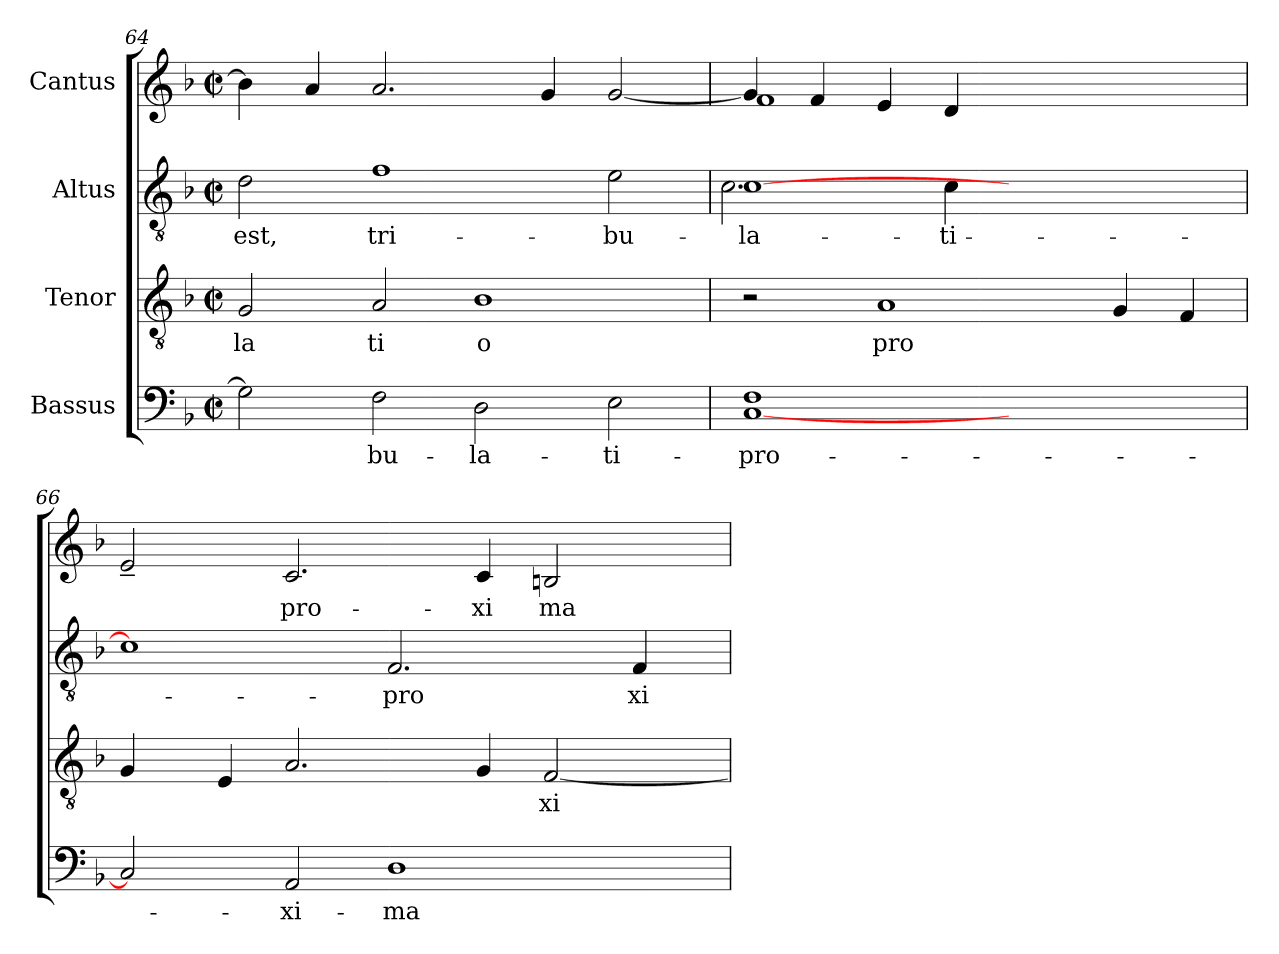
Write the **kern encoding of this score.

**kern	**text	**kern	**text	**kern	**text	**kern	**text
*part4	*part4	*part3	*part3	*part2	*part2	*part1	*part1
*staff4	*staff4	*staff3	*staff3	*staff2	*staff2	*staff1	*staff1
*I"Bassus	*	*I"Tenor	*	*I"Altus	*	*I"Cantus	*
*clefF4	*	*clefGv2	*	*clefGv2	*	*clefG2	*
*k[b-]	*	*k[b-]	*	*k[b-]	*	*k[b-]	*
*F:	*	*F:	*	*F:	*	*F:	*
*M2/2	*	*M2/2	*	*M2/2	*	*M2/2	*
*met(c|)	*	*met(c|)	*	*met(c|)	*	*met(c|)	*
=64	=64	=64	=64	=64	=64	=64	=64
!	!	!	!LO:LY:b:cj	!	!LO:LY:b:cj	!	!
2G\]	.	2G/	la	2d\	est,	4b-\]	.
.	.	.	.	.	.	4a/	.
!	!LO:LY:b:cj	!	!LO:LY:b:cj	!	!LO:LY:b:cj	!	!
2F\	-bu-	2A/	ti	1f	tri-	2.a/	.
!	!LO:LY:b:cj	!	!LO:LY:b:cj	!	!	!	!
2D\	-la-	1B-	o	.	.	.	.
.	.	.	.	.	.	4g/	.
!	!LO:LY:b:cj	!	!	!	!LO:LY:b:cj	!	!
2E\	-ti-	.	.	2e\	-bu-	[<2g/	.
=65	=65	=65	=65	=65	=65	=65	=65
!	!LO:LY:b:cj	!	!	!	!LO:LY:b:rj	!	!
*	*	*	*	*^	*	*	*
!	!	!	!	!	!	!LO:LY:b:cj	!	!
*	*	*	*	*	*	*	*^	*
1F [>1C	pro-	2r	.	[<1c	2.c\	-la-	4g/]	1f	.
.	.	.	.	.	.	.	4f/	.	.
!	!	!	!LO:LY:b:cj	!	!	!	!	!	!
.	.	1A	pro	.	.	.	4e/	.	.
!	!	!	!	!	!	!LO:LY:b:cj	!	!	!
.	.	.	.	.	4c\	-ti-	4d/	.	.
1ryy	.	.	.	1ryy	1ryy	.	1ryy	1ryy	.
.	.	4G/	.	.	.	.	.	.	.
.	.	4F/	.	.	.	.	.	.	.
*	*	*	*	*v	*v	*	*	*	*
*	*	*	*	*	*	*v	*v	*
!!LO:LB:g=z
=66	=66	=66	=66	=66	=66	=66	=66
*^	*	*^	*	*	*	*	*
2C/]	16..ryy	.	4G/	8ryy	.	1c]	.	2e~</	.
.	1ryy	.	.	.	.	.	.	.	.
.	.	.	.	1...ryy	.	.	.	.	.
.	.	.	4E/	.	.	.	.	.	.
!	!	!LO:LY:b:cj	!	!	!	!	!	!	!LO:LY:b:cj
2AA/	.	-xi-	2.A/	.	.	.	.	2.c/	pro-
!	!	!LO:LY:b:cj	!	!	!	!	!LO:LY:b:cj	!	!
1D	.	-ma	.	.	.	2.F/	pro	.	.
.	2ryy	.	.	.	.	.	.	.	.
!	!	!	!	!	!	!	!	!	!LO:LY:b:cj
.	.	.	4G/	.	.	.	.	4c/	-xi
!	!	!	!	!	!LO:LY:b:cj	!	!	!	!LO:LY:b:cj
.	.	.	[<2F/	.	xi	.	.	2B/	ma
.	4ryy	.	.	.	.	.	.	.	.
!	!	!	!	!	!	!	!LO:LY:b:cj	!	!
.	.	.	.	.	.	4F/	xi	.	.
.	8ryy	.	.	.	.	.	.	.	.
.	64ryy	.	.	.	.	.	.	.	.
*v	*v	*	*	*	*	*	*	*	*
*	*	*v	*v	*	*	*	*	*
=	=	=	=	=	=	=	=
*-	*-	*-	*-	*-	*-	*-	*-
